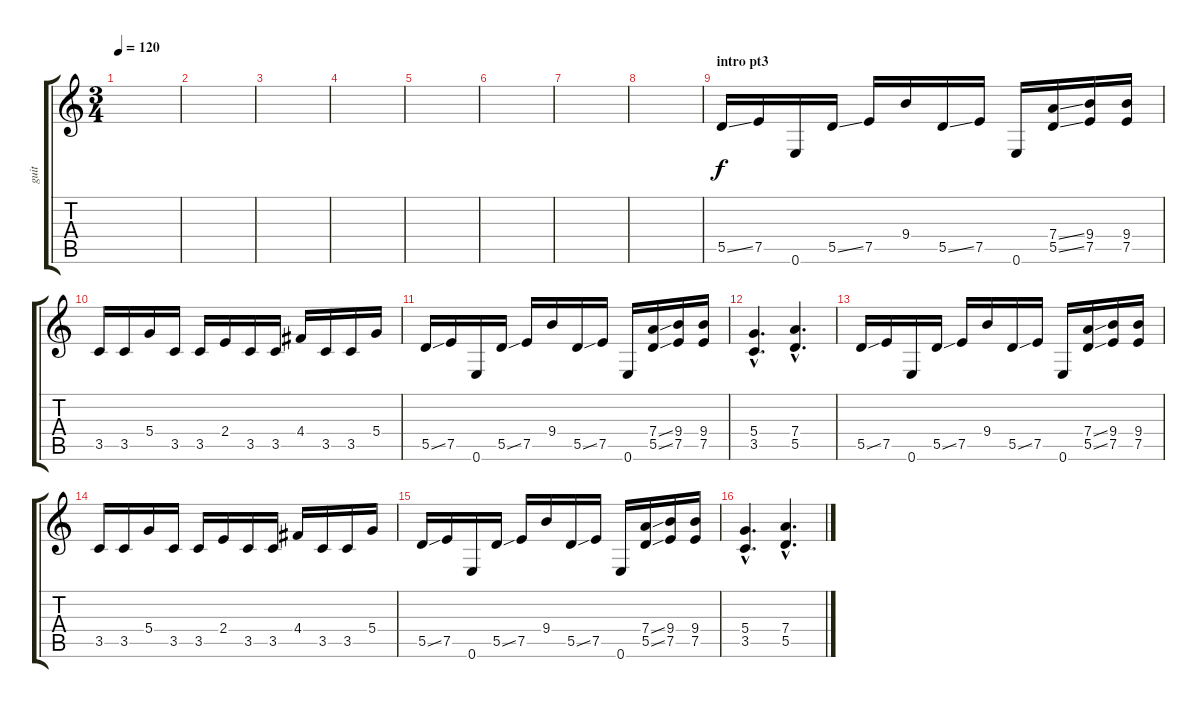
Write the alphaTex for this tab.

\track ("guit" "guit") {instrument distortionguitar}
\staff {score tabs}
\tuning (E4 B3 G3 D3 A2 E2) {hide}
\ts (3 4)
\tempo 120
\clef g2
\ks c
|
|
|
|
|
|
|
|
\section ("" "intro pt3")
5.5{ss}.16{volume 11} 7.5.16 0.6.16 5.5{ss}.16 7.5.16 9.4.16 5.5{ss}.16 7.5.16 0.6.16 (7.4{ss} 5.5{ss}).16 (9.4 7.5).16 (9.4 7.5).16 |
3.5.16 3.5.16 5.4.16 3.5.16 3.5.16 2.4.16 3.5.16 3.5.16 4.4.16 3.5.16 3.5.16 5.4.16 |
5.5{ss}.16 7.5.16 0.6.16 5.5{ss}.16 7.5.16 9.4.16 5.5{ss}.16 7.5.16 0.6.16 (7.4{ss} 5.5{ss}).16 (9.4 7.5).16 (9.4 7.5).16 |
(5.4{hac} 3.5{hac}).4{d} (7.4{hac} 5.5{hac}).4{d} |
5.5{ss}.16{volume 11} 7.5.16 0.6.16 5.5{ss}.16 7.5.16 9.4.16 5.5{ss}.16 7.5.16 0.6.16 (7.4{ss} 5.5{ss}).16 (9.4 7.5).16 (9.4 7.5).16 |
3.5.16 3.5.16 5.4.16 3.5.16 3.5.16 2.4.16 3.5.16 3.5.16 4.4.16 3.5.16 3.5.16 5.4.16 |
5.5{ss}.16 7.5.16 0.6.16 5.5{ss}.16 7.5.16 9.4.16 5.5{ss}.16 7.5.16 0.6.16 (7.4{ss} 5.5{ss}).16 (9.4 7.5).16 (9.4 7.5).16 |
(5.4{hac} 3.5{hac}).4{d} (7.4{hac} 5.5{hac}).4{d}
